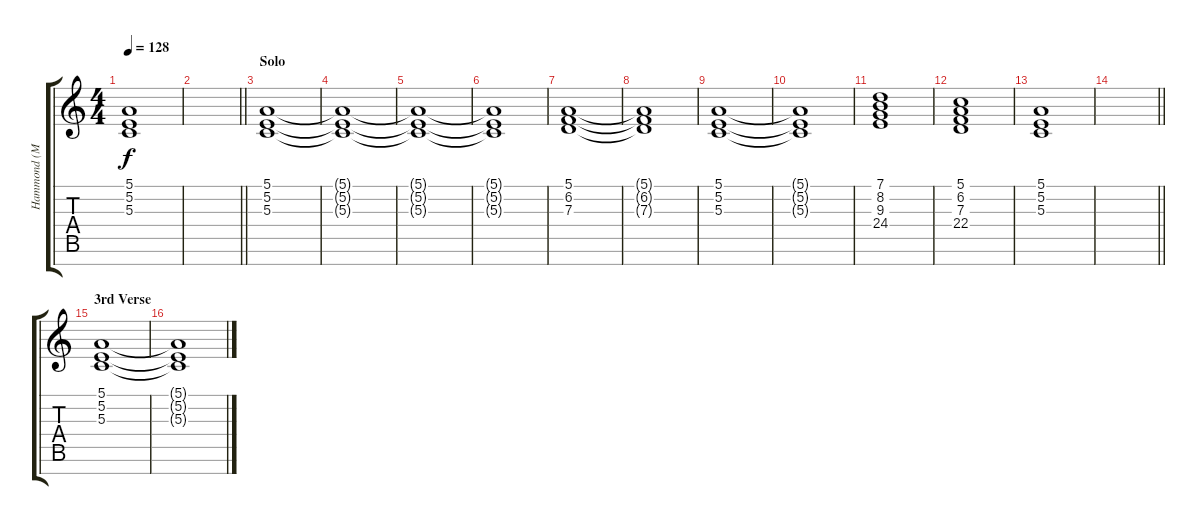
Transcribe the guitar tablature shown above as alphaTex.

\track ("Hammond (Mick)" "Hammond (M") {instrument drawbarorgan}
\staff {score tabs}
\tuning (E4 B3 G3 D3 A2 E2 B1) {hide}
\ts (4 4)
\tempo 128
\clef g2
\ks c
(5.1 5.2 5.3).1{dy f} |
\barLineRight lightlight
|
\section ("" "Solo")
(5.1 5.2 5.3).1 |
(5.1{t} 5.2{t} 5.3{t}).1 |
(5.1{t} 5.2{t} 5.3{t}).1 |
(5.1{t} 5.2{t} 5.3{t}).1 |
(5.1 6.2 7.3).1 |
(5.1{t} 6.2{t} 7.3{t}).1 |
(5.1 5.2 5.3).1 |
(5.1{t} 5.2{t} 5.3{t}).1 |
(7.1 8.2 9.3 24.4).1 |
(5.1 6.2 7.3 22.4).1 |
(5.1 5.2 5.3).1 |
\barLineRight lightlight
|
\section ("" "3rd Verse")
(5.1 5.2 5.3).1 |
(5.1{t} 5.2{t} 5.3{t}).1
